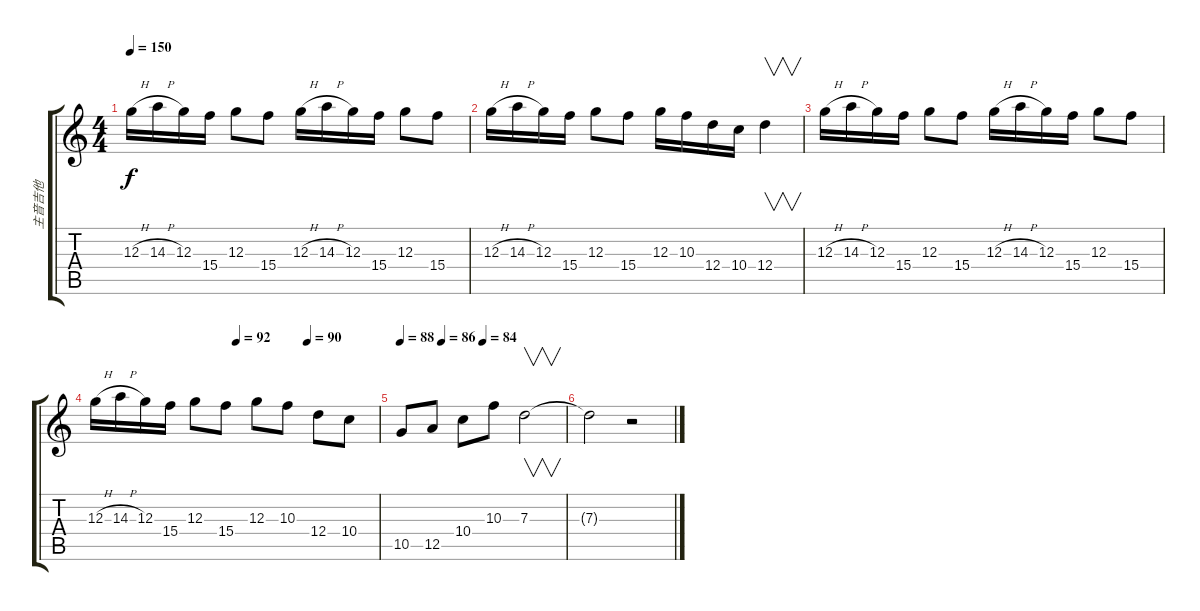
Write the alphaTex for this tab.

\track ("主音吉他" "主音吉他") {instrument distortionguitar}
\staff {score tabs}
\tuning (E4 B3 G3 D3 A2 E2) {hide}
\ts (4 4)
\tempo 150
\clef g2
\ks c
12.3{h}.16{dy f} 14.3{h}.16 12.3.16 15.4.16 12.3.8 15.4.8 12.3{h}.16 14.3{h}.16 12.3.16 15.4.16 12.3.8 15.4.8 |
12.3{h}.16 14.3{h}.16 12.3.16 15.4.16 12.3.8 15.4.8 12.3.16 10.3.16 12.4.16 10.4.16 12.4.4{v} |
12.3{h}.16 14.3{h}.16 12.3.16 15.4.16 12.3.8 15.4.8 12.3{h}.16 14.3{h}.16 12.3.16 15.4.16 12.3.8 15.4.8 |
\tempo (92 0.5)
\tempo (90 0.75)
12.3{h}.16 14.3{h}.16 12.3.16 15.4.16 12.3.8 15.4.8 12.3.8 10.3.8 12.4.8 10.4.8 |
\tempo 88
\tempo (86 0.25)
\tempo (84 0.5)
10.5.8 12.5.8 10.4.8 10.3.8 7.3.2{v} |
7.3{t}.2 r.2
